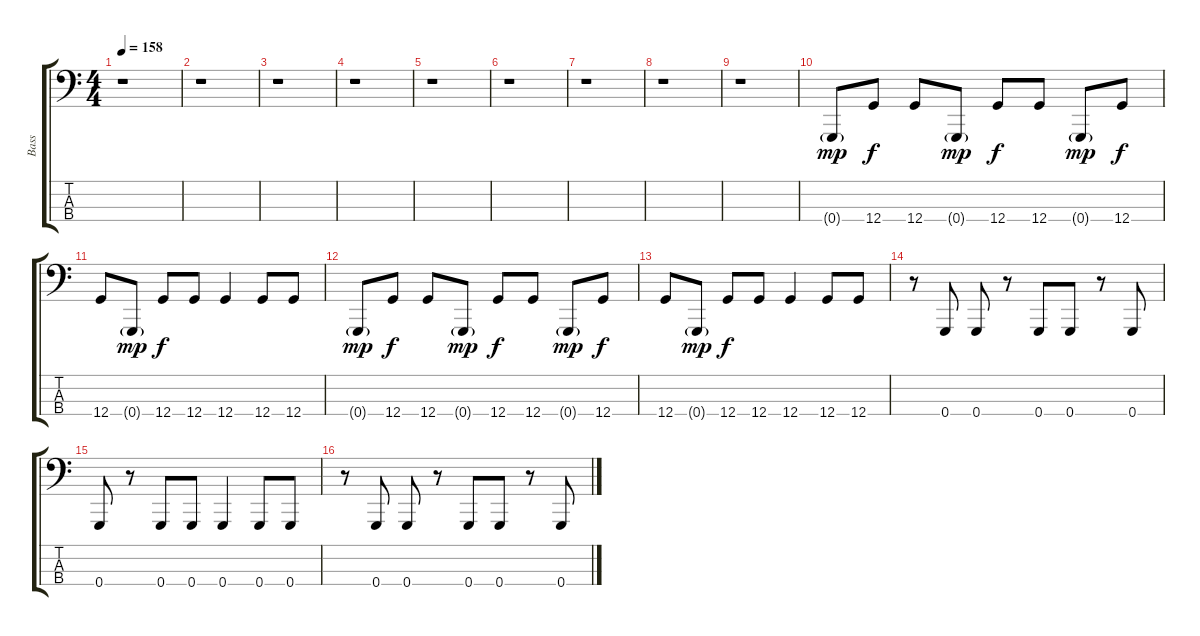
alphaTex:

\track ("Bass" "Bass") {instrument electricbassfinger}
\staff {score tabs}
\tuning (F2 C2 G1 G0) {hide}
\ts (4 4)
\tempo 158
\clef f4
\ks c
r.1{dy mp instrument electricbassfinger} |
r.1 |
r.1 |
r.1 |
r.1 |
r.1 |
r.1 |
r.1 |
r.1 |
0.4{g}.8{volume 11 instrument slapbass2} 12.4.8{dy f} 12.4.8 0.4{g}.8{dy mp} 12.4.8{dy f} 12.4.8 0.4{g}.8{dy mp} 12.4.8{dy f} |
12.4.8 0.4{g}.8{dy mp} 12.4.8{dy f} 12.4.8 12.4.4 12.4.8 12.4.8 |
0.4{g}.8{dy mp} 12.4.8{dy f} 12.4.8 0.4{g}.8{dy mp} 12.4.8{dy f} 12.4.8 0.4{g}.8{dy mp} 12.4.8{dy f} |
12.4.8 0.4{g}.8{dy mp} 12.4.8{dy f} 12.4.8 12.4.4 12.4.8 12.4.8 |
r.8{volume 15 instrument electricbassfinger} 0.4.8 0.4.8 r.8 0.4.8 0.4.8 r.8 0.4.8 |
0.4.8 r.8 0.4.8 0.4.8 0.4.4 0.4.8 0.4.8 |
r.8 0.4.8 0.4.8 r.8 0.4.8 0.4.8 r.8 0.4.8
